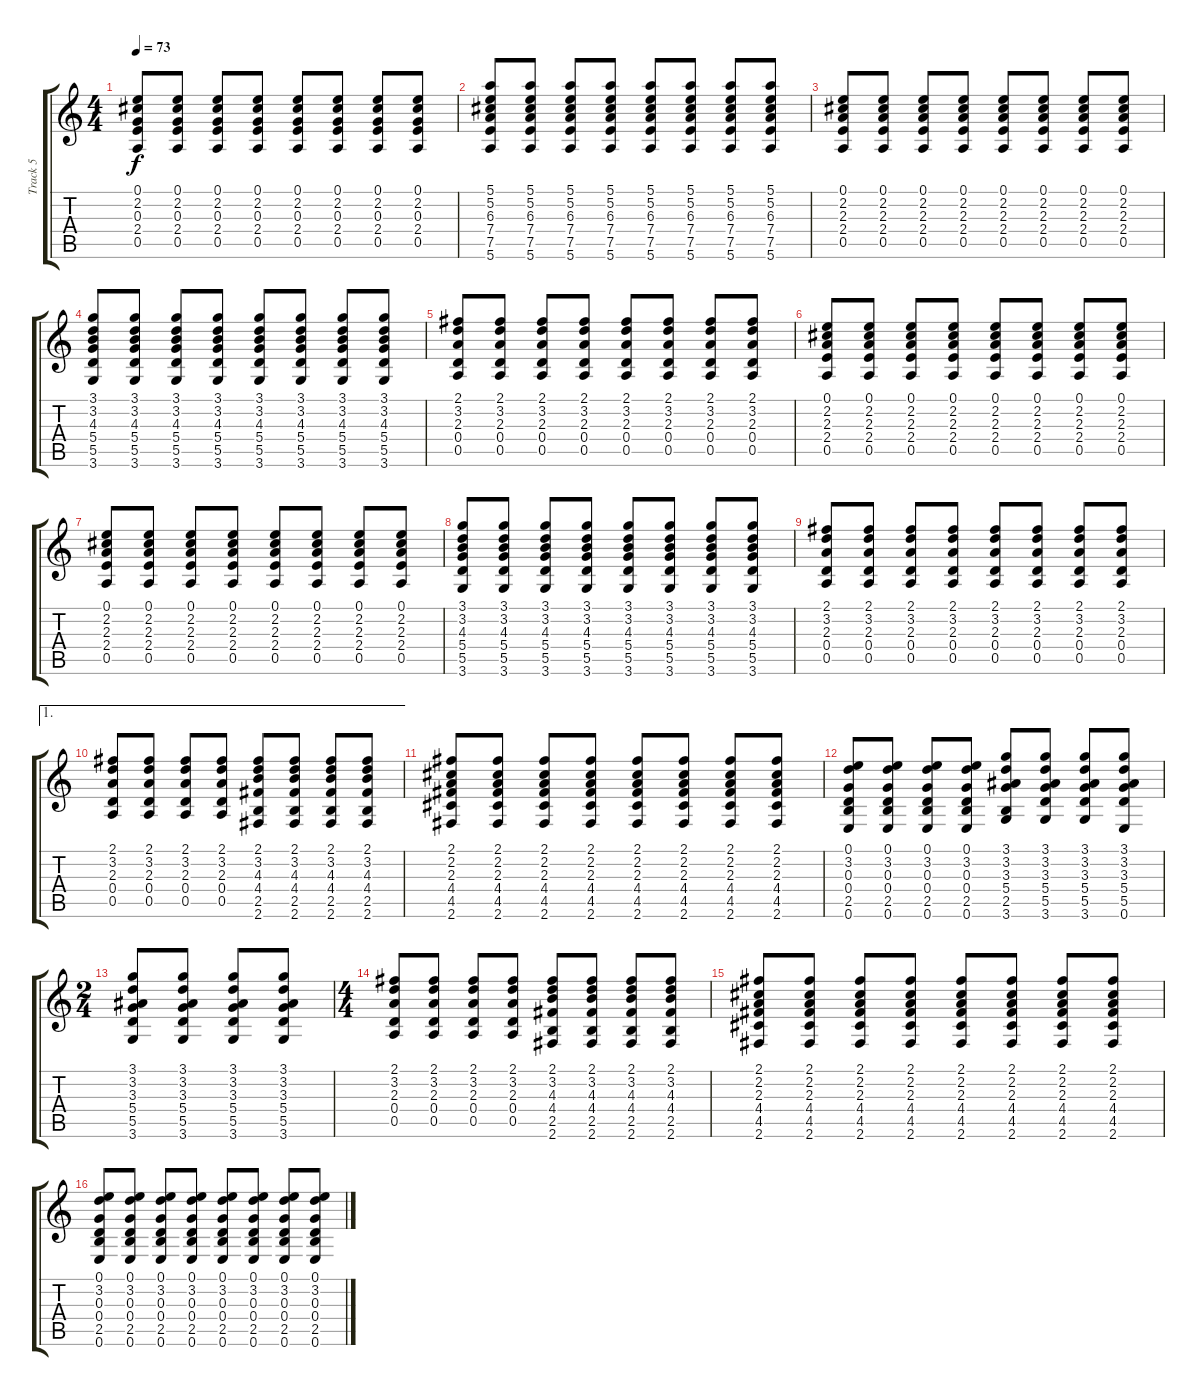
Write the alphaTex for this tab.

\track ("Track 5" "Track 5") {instrument acousticguitarsteel}
\staff {score tabs}
\tuning (E4 B3 G3 D3 A2 E2) {hide}
\ts (4 4)
\tempo 73
\clef g2
\ks c
(0.1 2.2 0.3 2.4 0.5).8{dy f} (0.1 2.2 0.3 2.4 0.5).8 (0.1 2.2 0.3 2.4 0.5).8 (0.1 2.2 0.3 2.4 0.5).8 (0.1 2.2 0.3 2.4 0.5).8 (0.1 2.2 0.3 2.4 0.5).8 (0.1 2.2 0.3 2.4 0.5).8 (0.1 2.2 0.3 2.4 0.5).8 |
(5.1 5.2 6.3 7.4 7.5 5.6).8 (5.1 5.2 6.3 7.4 7.5 5.6).8 (5.1 5.2 6.3 7.4 7.5 5.6).8 (5.1 5.2 6.3 7.4 7.5 5.6).8 (5.1 5.2 6.3 7.4 7.5 5.6).8 (5.1 5.2 6.3 7.4 7.5 5.6).8 (5.1 5.2 6.3 7.4 7.5 5.6).8 (5.1 5.2 6.3 7.4 7.5 5.6).8 |
(0.1 2.2 2.3 2.4 0.5).8 (0.1 2.2 2.3 2.4 0.5).8 (0.1 2.2 2.3 2.4 0.5).8 (0.1 2.2 2.3 2.4 0.5).8 (0.1 2.2 2.3 2.4 0.5).8 (0.1 2.2 2.3 2.4 0.5).8 (0.1 2.2 2.3 2.4 0.5).8 (0.1 2.2 2.3 2.4 0.5).8 |
(3.1 3.2 4.3 5.4 5.5 3.6).8 (3.1 3.2 4.3 5.4 5.5 3.6).8 (3.1 3.2 4.3 5.4 5.5 3.6).8 (3.1 3.2 4.3 5.4 5.5 3.6).8 (3.1 3.2 4.3 5.4 5.5 3.6).8 (3.1 3.2 4.3 5.4 5.5 3.6).8 (3.1 3.2 4.3 5.4 5.5 3.6).8 (3.1 3.2 4.3 5.4 5.5 3.6).8 |
(2.1 3.2 2.3 0.4 0.5).8 (2.1 3.2 2.3 0.4 0.5).8 (2.1 3.2 2.3 0.4 0.5).8 (2.1 3.2 2.3 0.4 0.5).8 (2.1 3.2 2.3 0.4 0.5).8 (2.1 3.2 2.3 0.4 0.5).8 (2.1 3.2 2.3 0.4 0.5).8 (2.1 3.2 2.3 0.4 0.5).8 |
(0.1 2.2 2.3 2.4 0.5).8 (0.1 2.2 2.3 2.4 0.5).8 (0.1 2.2 2.3 2.4 0.5).8 (0.1 2.2 2.3 2.4 0.5).8 (0.1 2.2 2.3 2.4 0.5).8 (0.1 2.2 2.3 2.4 0.5).8 (0.1 2.2 2.3 2.4 0.5).8 (0.1 2.2 2.3 2.4 0.5).8 |
(0.1 2.2 2.3 2.4 0.5).8 (0.1 2.2 2.3 2.4 0.5).8 (0.1 2.2 2.3 2.4 0.5).8 (0.1 2.2 2.3 2.4 0.5).8 (0.1 2.2 2.3 2.4 0.5).8 (0.1 2.2 2.3 2.4 0.5).8 (0.1 2.2 2.3 2.4 0.5).8 (0.1 2.2 2.3 2.4 0.5).8 |
(3.1 3.2 4.3 5.4 5.5 3.6).8 (3.1 3.2 4.3 5.4 5.5 3.6).8 (3.1 3.2 4.3 5.4 5.5 3.6).8 (3.1 3.2 4.3 5.4 5.5 3.6).8 (3.1 3.2 4.3 5.4 5.5 3.6).8 (3.1 3.2 4.3 5.4 5.5 3.6).8 (3.1 3.2 4.3 5.4 5.5 3.6).8 (3.1 3.2 4.3 5.4 5.5 3.6).8 |
(2.1 3.2 2.3 0.4 0.5).8 (2.1 3.2 2.3 0.4 0.5).8 (2.1 3.2 2.3 0.4 0.5).8 (2.1 3.2 2.3 0.4 0.5).8 (2.1 3.2 2.3 0.4 0.5).8 (2.1 3.2 2.3 0.4 0.5).8 (2.1 3.2 2.3 0.4 0.5).8 (2.1 3.2 2.3 0.4 0.5).8 |
\ae 1
(2.1 3.2 2.3 0.4 0.5).8 (2.1 3.2 2.3 0.4 0.5).8 (2.1 3.2 2.3 0.4 0.5).8 (2.1 3.2 2.3 0.4 0.5).8 (2.1 3.2 4.3 4.4 2.5 2.6).8 (2.1 3.2 4.3 4.4 2.5 2.6).8 (2.1 3.2 4.3 4.4 2.5 2.6).8 (2.1 3.2 4.3 4.4 2.5 2.6).8 |
(2.1 2.2 2.3 4.4 4.5 2.6).8 (2.1 2.2 2.3 4.4 4.5 2.6).8 (2.1 2.2 2.3 4.4 4.5 2.6).8 (2.1 2.2 2.3 4.4 4.5 2.6).8 (2.1 2.2 2.3 4.4 4.5 2.6).8 (2.1 2.2 2.3 4.4 4.5 2.6).8 (2.1 2.2 2.3 4.4 4.5 2.6).8 (2.1 2.2 2.3 4.4 4.5 2.6).8 |
(0.1 3.2 0.3 0.4 2.5 0.6).8 (0.1 3.2 0.3 0.4 2.5 0.6).8 (0.1 3.2 0.3 0.4 2.5 0.6).8 (0.1 3.2 0.3 0.4 2.5 0.6).8 (3.1 3.2 3.3 5.4 2.5 3.6).8 (3.1 3.2 3.3 5.4 5.5 3.6).8 (3.1 3.2 3.3 5.4 5.5 3.6).8 (3.1 3.2 3.3 5.4 5.5 0.6).8 |
\ts (2 4)
(3.1 3.2 3.3 5.4 5.5 3.6).8 (3.1 3.2 3.3 5.4 5.5 3.6).8 (3.1 3.2 3.3 5.4 5.5 3.6).8 (3.1 3.2 3.3 5.4 5.5 3.6).8 |
\ts (4 4)
(2.1 3.2 2.3 0.4 0.5).8 (2.1 3.2 2.3 0.4 0.5).8 (2.1 3.2 2.3 0.4 0.5).8 (2.1 3.2 2.3 0.4 0.5).8 (2.1 3.2 4.3 4.4 2.5 2.6).8 (2.1 3.2 4.3 4.4 2.5 2.6).8 (2.1 3.2 4.3 4.4 2.5 2.6).8 (2.1 3.2 4.3 4.4 2.5 2.6).8 |
(2.1 2.2 2.3 4.4 4.5 2.6).8 (2.1 2.2 2.3 4.4 4.5 2.6).8 (2.1 2.2 2.3 4.4 4.5 2.6).8 (2.1 2.2 2.3 4.4 4.5 2.6).8 (2.1 2.2 2.3 4.4 4.5 2.6).8 (2.1 2.2 2.3 4.4 4.5 2.6).8 (2.1 2.2 2.3 4.4 4.5 2.6).8 (2.1 2.2 2.3 4.4 4.5 2.6).8 |
(0.1 3.2 0.3 0.4 2.5 0.6).8 (0.1 3.2 0.3 0.4 2.5 0.6).8 (0.1 3.2 0.3 0.4 2.5 0.6).8 (0.1 3.2 0.3 0.4 2.5 0.6).8 (0.1 3.2 0.3 0.4 2.5 0.6).8 (0.1 3.2 0.3 0.4 2.5 0.6).8 (0.1 3.2 0.3 0.4 2.5 0.6).8 (0.1 3.2 0.3 0.4 2.5 0.6).8
